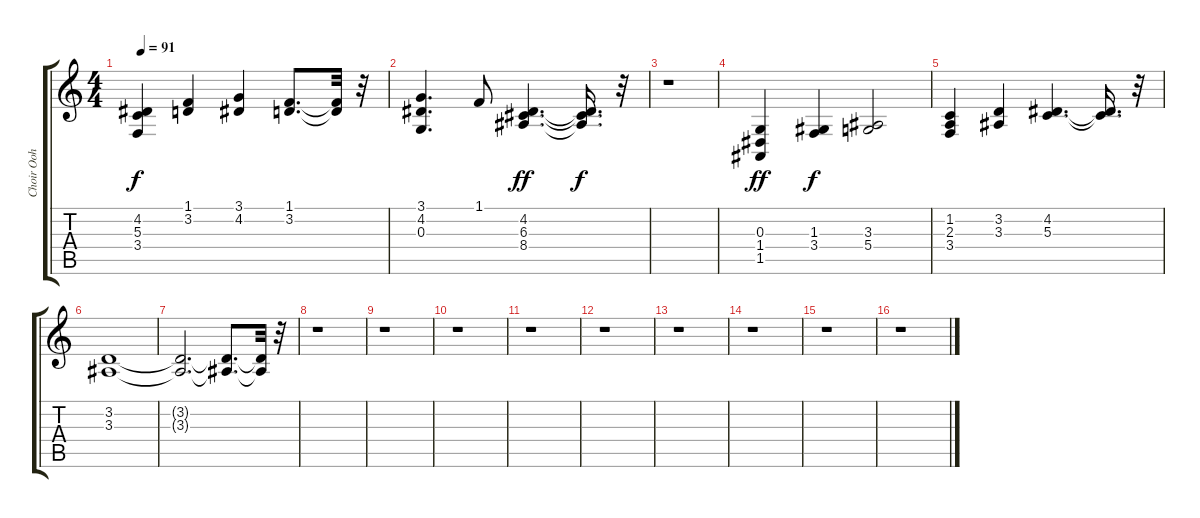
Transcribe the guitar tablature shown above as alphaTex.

\track ("Choir Ooh" "Choir Ooh") {instrument voiceoohs}
\staff {score tabs}
\tuning (E4 B3 G3 D3 A2 E2) {hide}
\ts (4 4)
\tempo 91
\clef g2
\ks c
(4.2 5.3 3.4).4{dy f volume 12} (1.1 3.2).4{volume 13} (3.1 4.2).4{volume 15} (1.1 3.2).8{d volume 14} (1.1{t} 3.2{t}).32 r.32 |
(3.1 4.2 0.3).4{d volume 14} 1.1.8{volume 13} (4.2 6.3 8.4).4{d dy ff volume 14} (4.2{t} 6.3{t} 8.4{t}).16{d dy f} r.32 |
r.1 |
(0.3 1.4 1.5).4{dy ff volume 12} (1.3 3.4).4{dy f volume 16} (3.3 5.4).2{volume 16} |
(1.2 2.3 3.4).4{volume 13} (3.2 3.3).4{volume 15} (4.2 5.3).4{d volume 15} (4.2{t} 5.3{t}).16{d} r.32 |
(3.2 3.3).1 |
(3.2{t} 3.3{t}).2{d} (3.2{t} 3.3{t}).8{d} (3.2{t} 3.3{t}).32 r.32 |
r.1 |
r.1 |
r.1 |
r.1 |
r.1 |
r.1 |
r.1 |
r.1 |
r.1
